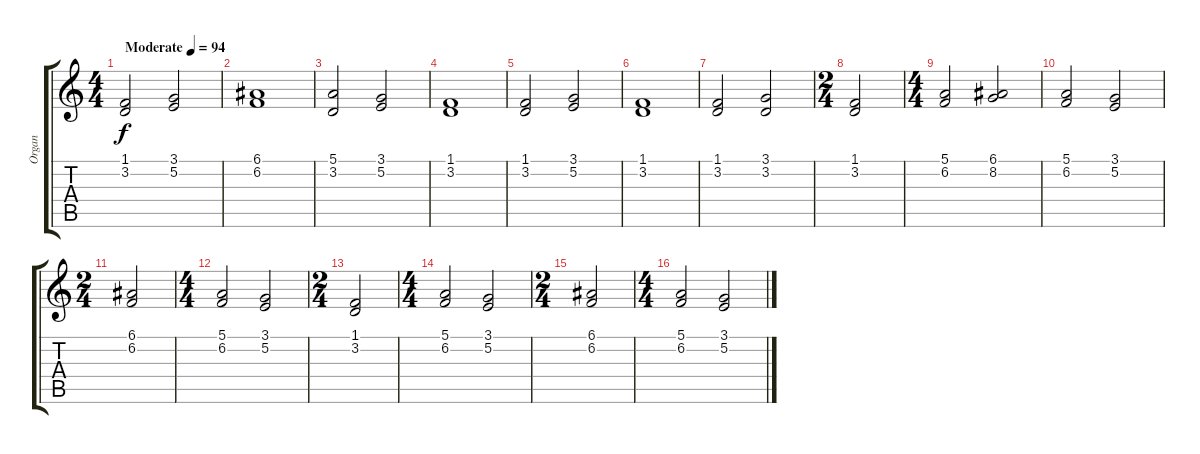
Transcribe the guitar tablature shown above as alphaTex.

\track ("Organ" "Organ") {instrument percussiveorgan}
\staff {score tabs}
\tuning (E4 B3 G3 D3 A2 E2) {hide}
\ts (4 4)
\tempo (94 "Moderate")
\clef g2
\ks c
(1.1 3.2).2{dy f instrument percussiveorgan} (3.1 5.2).2 |
(6.1 6.2).1 |
(5.1 3.2).2 (3.1 5.2).2 |
(1.1 3.2).1 |
(1.1 3.2).2 (3.1 5.2).2 |
(1.1 3.2).1 |
(1.1 3.2).2 (3.1 3.2).2 |
\ts (2 4)
(1.1 3.2).2 |
\ts (4 4)
(5.1 6.2).2 (6.1 8.2).2 |
(5.1 6.2).2 (3.1 5.2).2 |
\ts (2 4)
(6.1 6.2).2 |
\ts (4 4)
(5.1 6.2).2 (3.1 5.2).2 |
\ts (2 4)
(1.1 3.2).2 |
\ts (4 4)
(5.1 6.2).2 (3.1 5.2).2 |
\ts (2 4)
(6.1 6.2).2 |
\ts (4 4)
(5.1 6.2).2 (3.1 5.2).2
